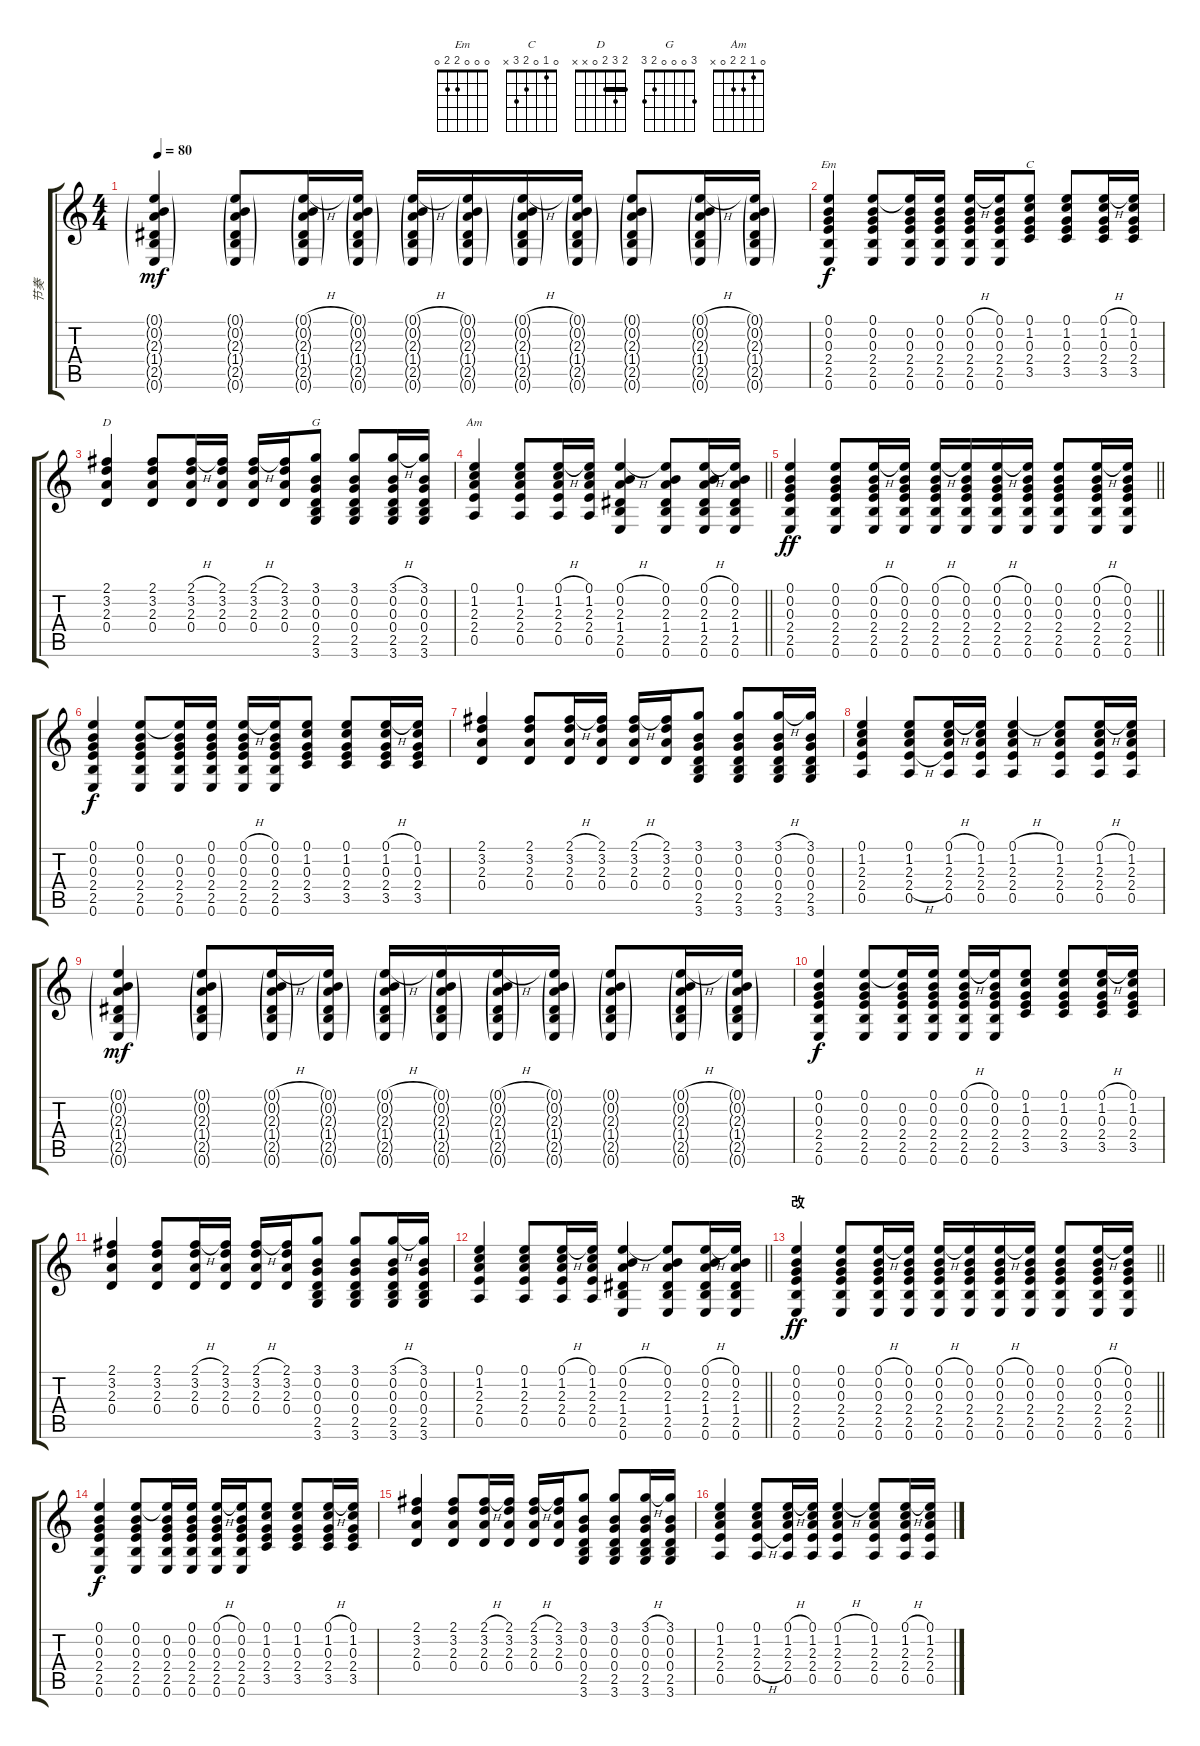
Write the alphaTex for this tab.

\track ("节奏" "节奏") {instrument acousticguitarsteel}
\staff {score tabs}
\tuning (E4 B3 G3 D3 A2 E2) {hide}
\chord ("Em" 0 0 0 2 2 0)
\chord ("C" 0 1 0 2 3 x)
\chord ("D" 2 3 2 0 x x) {barre 2}
\chord ("G" 3 0 0 0 2 3)
\chord ("Am" 0 1 2 2 0 x)
\ts (4 4)
\tempo 80
\clef g2
\ks c
(0.1{g} 0.2{g} 2.3{g} 1.4{g} 2.5{g} 0.6{g}).4{dy mf} (0.1{g} 0.2{g} 2.3{g} 1.4{g} 2.5{g} 0.6{g}).8 (0.1{h g} 0.2{g} 2.3{g} 1.4{g} 2.5{g} 0.6{g}).16 (0.1{g} 0.2{g} 2.3{g} 1.4{g} 2.5{g} 0.6{g}).16 (0.1{h g} 0.2{g} 2.3{g} 1.4{g} 2.5{g} 0.6{g}).16 (0.1{g} 0.2{g} 2.3{g} 1.4{g} 2.5{g} 0.6{g}).16 (0.1{h g} 0.2{g} 2.3{g} 1.4{g} 2.5{g} 0.6{g}).16 (0.1{g} 0.2{g} 2.3{g} 1.4{g} 2.5{g} 0.6{g}).16 (0.1{g} 0.2{g} 2.3{g} 1.4{g} 2.5{g} 0.6{g}).8 (0.1{h g} 0.2{g} 2.3{g} 1.4{g} 2.5{g} 0.6{g}).16 (0.1{g} 0.2{g} 2.3{g} 1.4{g} 2.5{g} 0.6{g}).16 |
(0.1 0.2 0.3 2.4 2.5 0.6).4{ch "Em" dy f} (0.1 0.2 0.3 2.4 2.5 0.6).8 (0.1{t} 0.2 0.3 2.4 2.5 0.6).16 (0.1 0.2 0.3 2.4 2.5 0.6).16 (0.1{h} 0.2 0.3 2.4 2.5 0.6).16 (0.1 0.2 0.3 2.4 2.5 0.6).16 (0.1 1.2 0.3 2.4 3.5).8{ch "C"} (0.1 1.2 0.3 2.4 3.5).8 (0.1{h} 1.2 0.3 2.4 3.5).16 (0.1 1.2 0.3 2.4 3.5).16 |
(2.1 3.2 2.3 0.4).4{ch "D"} (2.1 3.2 2.3 0.4).8 (2.1{h} 3.2 2.3 0.4).16 (2.1 3.2 2.3 0.4).16 (2.1{h} 3.2 2.3 0.4).16 (2.1 3.2 2.3 0.4).16 (3.1 0.2 0.3 0.4 2.5 3.6).8{ch "G"} (3.1 0.2 0.3 0.4 2.5 3.6).8 (3.1{h} 0.2 0.3 0.4 2.5 3.6).16 (3.1 0.2 0.3 0.4 2.5 3.6).16 |
\barLineRight lightlight
(0.1 1.2 2.3 2.4 0.5).4{ch "Am"} (0.1 1.2 2.3 2.4 0.5).8 (0.1{h} 1.2 2.3 2.4 0.5).16 (0.1 1.2 2.3 2.4 0.5).16 (0.1{h} 0.2 2.3 1.4 2.5 0.6).4 (0.1 0.2 2.3 1.4 2.5 0.6).8 (0.1{h} 0.2 2.3 1.4 2.5 0.6).16 (0.1 0.2 2.3 1.4 2.5 0.6).16 |
\barLineRight lightlight
(0.1 0.2 0.3 2.4 2.5 0.6).4{dy ff} (0.1 0.2 0.3 2.4 2.5 0.6).8 (0.1{h} 0.2 0.3 2.4 2.5 0.6).16 (0.1 0.2 0.3 2.4 2.5 0.6).16 (0.1{h} 0.2 0.3 2.4 2.5 0.6).16 (0.1 0.2 0.3 2.4 2.5 0.6).16 (0.1{h} 0.2 0.3 2.4 2.5 0.6).16 (0.1 0.2 0.3 2.4 2.5 0.6).16 (0.1 0.2 0.3 2.4 2.5 0.6).8 (0.1{h} 0.2 0.3 2.4 2.5 0.6).16 (0.1 0.2 0.3 2.4 2.5 0.6).16 |
(0.1 0.2 0.3 2.4 2.5 0.6).4{dy f} (0.1 0.2 0.3 2.4 2.5 0.6).8 (0.1{t} 0.2 0.3 2.4 2.5 0.6).16 (0.1 0.2 0.3 2.4 2.5 0.6).16 (0.1{h} 0.2 0.3 2.4 2.5 0.6).16 (0.1 0.2 0.3 2.4 2.5 0.6).16 (0.1 1.2 0.3 2.4 3.5).8 (0.1 1.2 0.3 2.4 3.5).8 (0.1{h} 1.2 0.3 2.4 3.5).16 (0.1 1.2 0.3 2.4 3.5).16 |
(2.1 3.2 2.3 0.4).4 (2.1 3.2 2.3 0.4).8 (2.1{h} 3.2 2.3 0.4).16 (2.1 3.2 2.3 0.4).16 (2.1{h} 3.2 2.3 0.4).16 (2.1 3.2 2.3 0.4).16 (3.1 0.2 0.3 0.4 2.5 3.6).8 (3.1 0.2 0.3 0.4 2.5 3.6).8 (3.1{h} 0.2 0.3 0.4 2.5 3.6).16 (3.1 0.2 0.3 0.4 2.5 3.6).16 |
(0.1 1.2 2.3 2.4 0.5).4 (0.1 1.2 2.3 2.4{h} 0.5).8 (0.1{h} 1.2 2.3 2.4 0.5).16 (0.1 1.2 2.3 2.4 0.5).16 (0.1{h} 1.2 2.3 2.4 0.5).4 (0.1 1.2 2.3 2.4 0.5).8 (0.1{h} 1.2 2.3 2.4 0.5).16 (0.1 1.2 2.3 2.4 0.5).16 |
(0.1{g} 0.2{g} 2.3{g} 1.4{g} 2.5{g} 0.6{g}).4{dy mf} (0.1{g} 0.2{g} 2.3{g} 1.4{g} 2.5{g} 0.6{g}).8 (0.1{h g} 0.2{g} 2.3{g} 1.4{g} 2.5{g} 0.6{g}).16 (0.1{g} 0.2{g} 2.3{g} 1.4{g} 2.5{g} 0.6{g}).16 (0.1{h g} 0.2{g} 2.3{g} 1.4{g} 2.5{g} 0.6{g}).16 (0.1{g} 0.2{g} 2.3{g} 1.4{g} 2.5{g} 0.6{g}).16 (0.1{h g} 0.2{g} 2.3{g} 1.4{g} 2.5{g} 0.6{g}).16 (0.1{g} 0.2{g} 2.3{g} 1.4{g} 2.5{g} 0.6{g}).16 (0.1{g} 0.2{g} 2.3{g} 1.4{g} 2.5{g} 0.6{g}).8 (0.1{h g} 0.2{g} 2.3{g} 1.4{g} 2.5{g} 0.6{g}).16 (0.1{g} 0.2{g} 2.3{g} 1.4{g} 2.5{g} 0.6{g}).16 |
(0.1 0.2 0.3 2.4 2.5 0.6).4{dy f} (0.1 0.2 0.3 2.4 2.5 0.6).8 (0.1{t} 0.2 0.3 2.4 2.5 0.6).16 (0.1 0.2 0.3 2.4 2.5 0.6).16 (0.1{h} 0.2 0.3 2.4 2.5 0.6).16 (0.1 0.2 0.3 2.4 2.5 0.6).16 (0.1 1.2 0.3 2.4 3.5).8 (0.1 1.2 0.3 2.4 3.5).8 (0.1{h} 1.2 0.3 2.4 3.5).16 (0.1 1.2 0.3 2.4 3.5).16 |
(2.1 3.2 2.3 0.4).4 (2.1 3.2 2.3 0.4).8 (2.1{h} 3.2 2.3 0.4).16 (2.1 3.2 2.3 0.4).16 (2.1{h} 3.2 2.3 0.4).16 (2.1 3.2 2.3 0.4).16 (3.1 0.2 0.3 0.4 2.5 3.6).8 (3.1 0.2 0.3 0.4 2.5 3.6).8 (3.1{h} 0.2 0.3 0.4 2.5 3.6).16 (3.1 0.2 0.3 0.4 2.5 3.6).16 |
\barLineRight lightlight
(0.1 1.2 2.3 2.4 0.5).4 (0.1 1.2 2.3 2.4 0.5).8 (0.1{h} 1.2 2.3 2.4 0.5).16 (0.1 1.2 2.3 2.4 0.5).16 (0.1{h} 0.2 2.3 1.4 2.5 0.6).4 (0.1 0.2 2.3 1.4 2.5 0.6).8 (0.1{h} 0.2 2.3 1.4 2.5 0.6).16 (0.1 0.2 2.3 1.4 2.5 0.6).16 |
\section ("" "改")
\barLineRight lightlight
(0.1 0.2 0.3 2.4 2.5 0.6).4{dy ff} (0.1 0.2 0.3 2.4 2.5 0.6).8 (0.1{h} 0.2 0.3 2.4 2.5 0.6).16 (0.1 0.2 0.3 2.4 2.5 0.6).16 (0.1{h} 0.2 0.3 2.4 2.5 0.6).16 (0.1 0.2 0.3 2.4 2.5 0.6).16 (0.1{h} 0.2 0.3 2.4 2.5 0.6).16 (0.1 0.2 0.3 2.4 2.5 0.6).16 (0.1 0.2 0.3 2.4 2.5 0.6).8 (0.1{h} 0.2 0.3 2.4 2.5 0.6).16 (0.1 0.2 0.3 2.4 2.5 0.6).16 |
(0.1 0.2 0.3 2.4 2.5 0.6).4{dy f} (0.1 0.2 0.3 2.4 2.5 0.6).8 (0.1{t} 0.2 0.3 2.4 2.5 0.6).16 (0.1 0.2 0.3 2.4 2.5 0.6).16 (0.1{h} 0.2 0.3 2.4 2.5 0.6).16 (0.1 0.2 0.3 2.4 2.5 0.6).16 (0.1 1.2 0.3 2.4 3.5).8 (0.1 1.2 0.3 2.4 3.5).8 (0.1{h} 1.2 0.3 2.4 3.5).16 (0.1 1.2 0.3 2.4 3.5).16 |
(2.1 3.2 2.3 0.4).4 (2.1 3.2 2.3 0.4).8 (2.1{h} 3.2 2.3 0.4).16 (2.1 3.2 2.3 0.4).16 (2.1{h} 3.2 2.3 0.4).16 (2.1 3.2 2.3 0.4).16 (3.1 0.2 0.3 0.4 2.5 3.6).8 (3.1 0.2 0.3 0.4 2.5 3.6).8 (3.1{h} 0.2 0.3 0.4 2.5 3.6).16 (3.1 0.2 0.3 0.4 2.5 3.6).16 |
(0.1 1.2 2.3 2.4 0.5).4 (0.1 1.2 2.3 2.4{h} 0.5).8 (0.1{h} 1.2 2.3 2.4 0.5).16 (0.1 1.2 2.3 2.4 0.5).16 (0.1{h} 1.2 2.3 2.4 0.5).4 (0.1 1.2 2.3 2.4 0.5).8 (0.1{h} 1.2 2.3 2.4 0.5).16 (0.1 1.2 2.3 2.4 0.5).16
